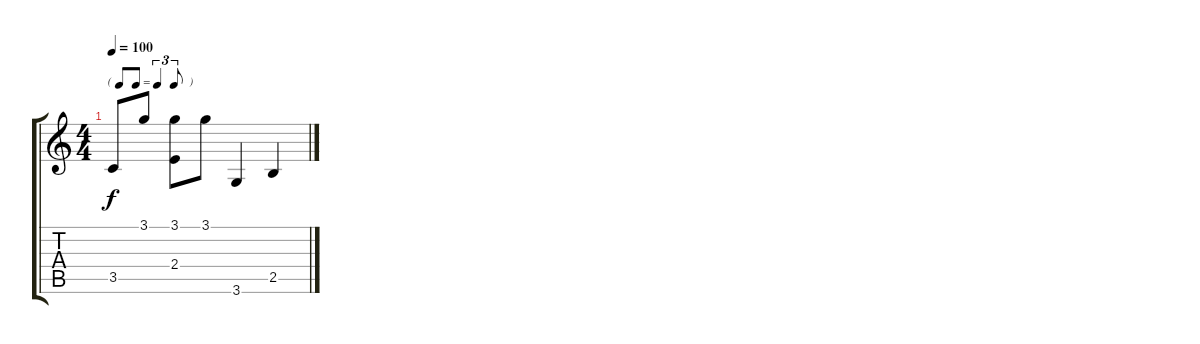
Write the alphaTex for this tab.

\track "" {instrument acousticguitarsteel}
\staff {score tabs}
\tuning (E4 B3 G3 D3 A2 E2) {hide}
\ts (4 4)
\tf triplet8th
\tempo 100
\clef g2
\ks c
3.5.8{dy f} 3.1.8 (3.1 2.4).8 3.1.8 3.6.4 2.5.4
